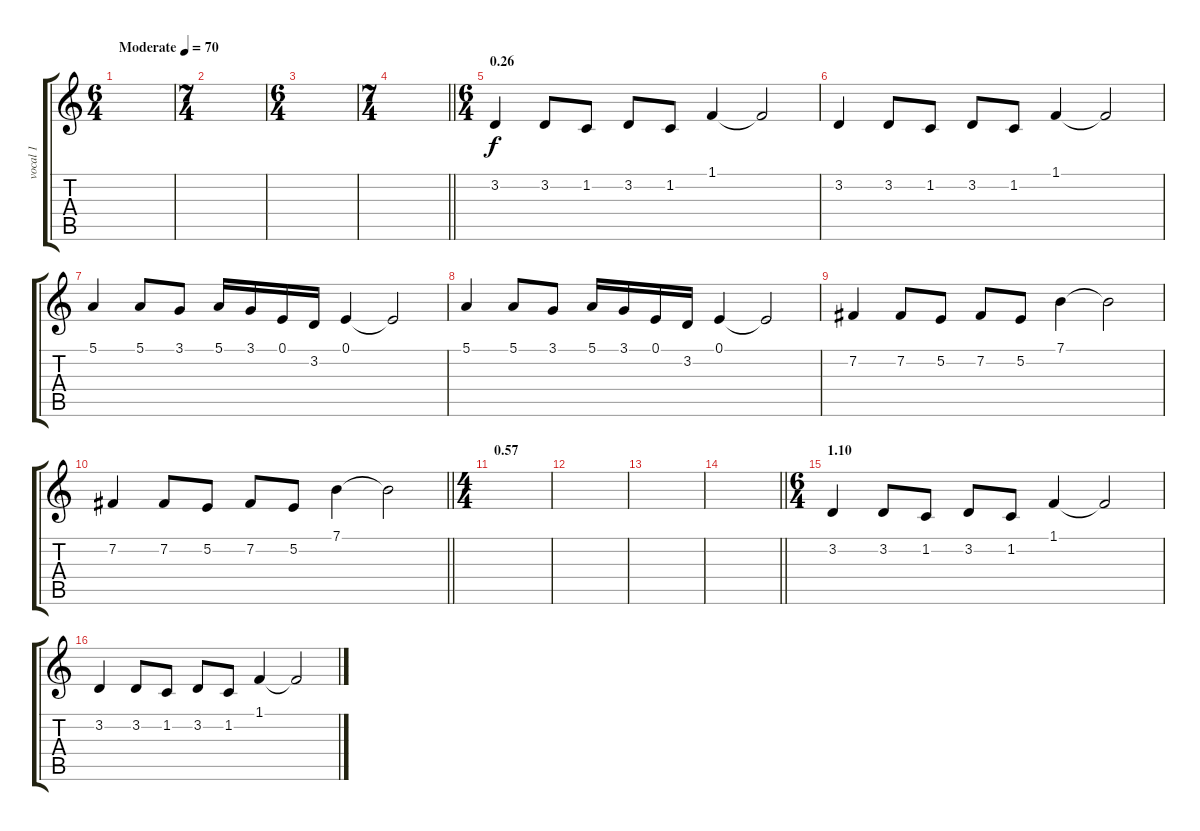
\track ("vocal 1" "vocal 1") {instrument clarinet}
\staff {score tabs}
\tuning (E4 B3 G3 D3 A2 E2) {hide}
\ts (6 4)
\tempo (70 "Moderate")
\clef g2
\ks c
|
\ts (7 4)
|
\ts (6 4)
|
\ts (7 4)
\barLineRight lightlight
|
\ts (6 4)
\section ("" "0.26")
3.2.4 3.2.8 1.2.8 3.2.8 1.2.8 1.1.4 1.1{t}.2 |
3.2.4 3.2.8 1.2.8 3.2.8 1.2.8 1.1.4 1.1{t}.2 |
5.1.4 5.1.8 3.1.8 5.1.16 3.1.16 0.1.16 3.2.16 0.1.4 0.1{t}.2 |
5.1.4 5.1.8 3.1.8 5.1.16 3.1.16 0.1.16 3.2.16 0.1.4 0.1{t}.2 |
7.2.4 7.2.8 5.2.8 7.2.8 5.2.8 7.1.4 7.1{t}.2 |
\barLineRight lightlight
7.2.4 7.2.8 5.2.8 7.2.8 5.2.8 7.1.4 7.1{t}.2 |
\ts (4 4)
\section ("" "0.57")
|
|
|
\barLineRight lightlight
|
\ts (6 4)
\section ("" "1.10")
3.2.4 3.2.8 1.2.8 3.2.8 1.2.8 1.1.4 1.1{t}.2 |
3.2.4 3.2.8 1.2.8 3.2.8 1.2.8 1.1.4 1.1{t}.2
